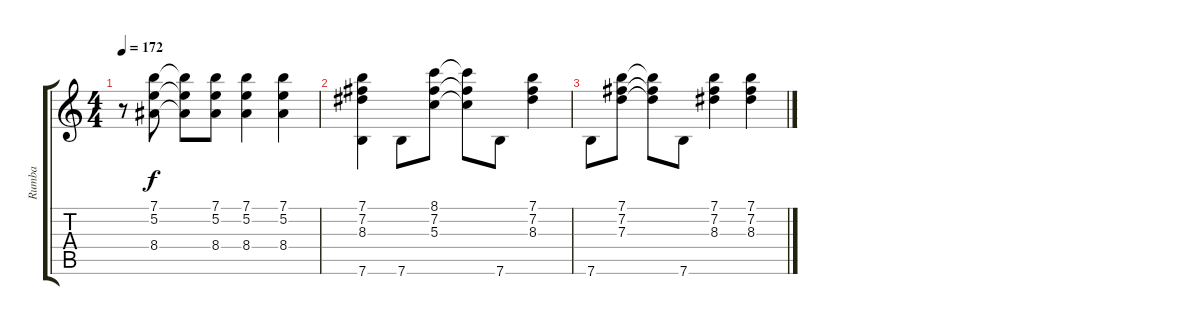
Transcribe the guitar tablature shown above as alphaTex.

\track ("Rumba" "Rumba") {instrument acousticguitarnylon}
\staff {score tabs}
\tuning (E4 B3 G3 D3 A2 E2) {hide}
\ts (4 4)
\tempo 172
\clef g2
\ks c
r.8{dy f} (7.1 5.2 8.4).8 (7.1{t} 5.2{t} 8.4{t}).8 (7.1 5.2 8.4).8 (7.1 5.2 8.4).4 (7.1 5.2 8.4).4 |
(7.1 7.2 8.3 7.6).4 7.6.8 (8.1 7.2 5.3).8 (8.1{t} 7.2{t} 5.3{t}).8 7.6.8 (7.1 7.2 8.3).4 |
7.6.8 (7.1 7.2 7.3).8 (7.1{t} 7.2{t} 7.3{t}).8 7.6.8 (7.1 7.2 8.3).4 (7.1 7.2 8.3).4
